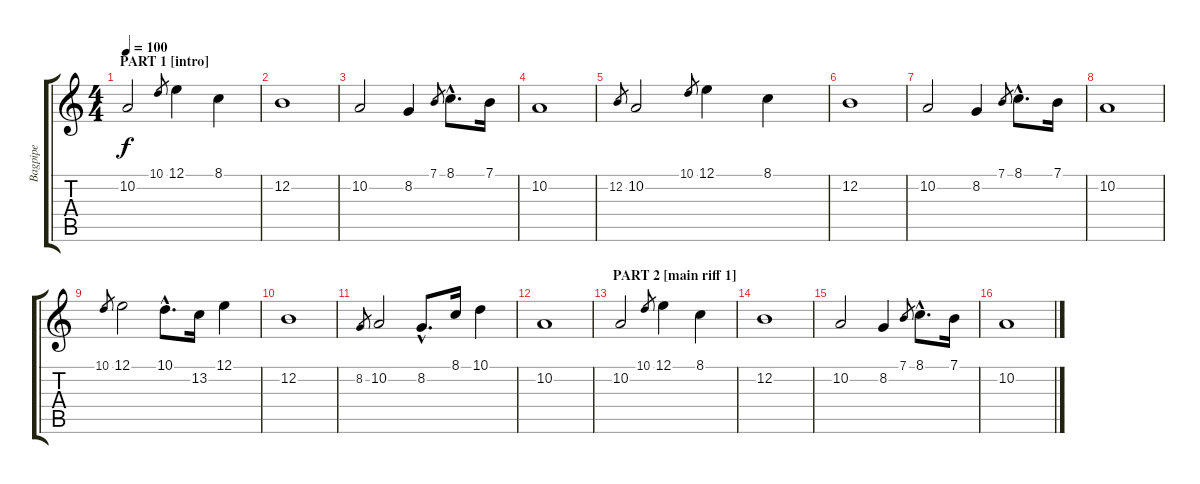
\track ("Bagpipe" "Bagpipe") {instrument bagpipe}
\staff {score tabs}
\tuning (E4 B3 G3 D3 A2 E2) {hide}
\ts (4 4)
\section ("" "PART 1 [intro]")
\tempo 100
\clef g2
\ks c
10.2.2{dy f instrument bagpipe} 10.1.8{gr} 12.1.4 8.1.4 |
12.2.1 |
10.2.2 8.2.4 7.1.8{gr} 8.1{hac}.8{d} 7.1.16 |
10.2.1 |
12.2.8{gr} 10.2.2 10.1.8{gr} 12.1.4 8.1.4 |
12.2.1 |
10.2.2 8.2.4 7.1.8{gr} 8.1{hac}.8{d} 7.1.16 |
10.2.1 |
10.1.8{gr} 12.1.2 10.1{hac}.8{d} 13.2.16 12.1.4 |
12.2.1 |
8.2.8{gr} 10.2.2 8.2{hac}.8{d} 8.1.16 10.1.4 |
10.2.1 |
\section ("" "PART 2 [main riff 1]")
10.2.2 10.1.8{gr} 12.1.4 8.1.4 |
12.2.1 |
10.2.2 8.2.4 7.1.8{gr} 8.1{hac}.8{d} 7.1.16 |
10.2.1
